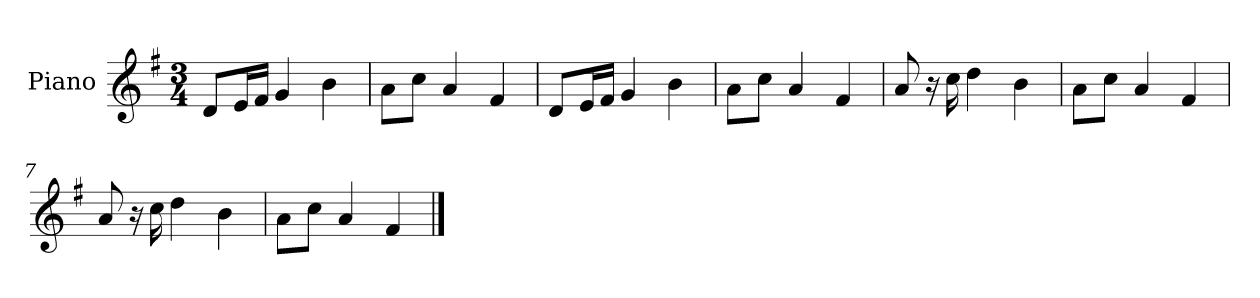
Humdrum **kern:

**kern
*part1
*staff1
*I"Piano
*I'P-no
*clefG2
*k[f#]
*M3/4
*MM182
=1
8d/L
16e/L
16f#/JJ
4g/
4b\
=2
8a\L
8cc\J
4a/
4f#/
=3
8d/L
16e/L
16f#/JJ
4g/
4b\
=4
8a\L
8cc\J
4a/
4f#/
=5
8a/
16r
16cc\
4dd\
4b\
=6
8a\L
8cc\J
4a/
4f#/
=7
8a/
16r
16cc\
4dd\
4b\
!!LO:LB:g=z
=8
8a\L
8cc\J
4a/
4f#/
==
*-
